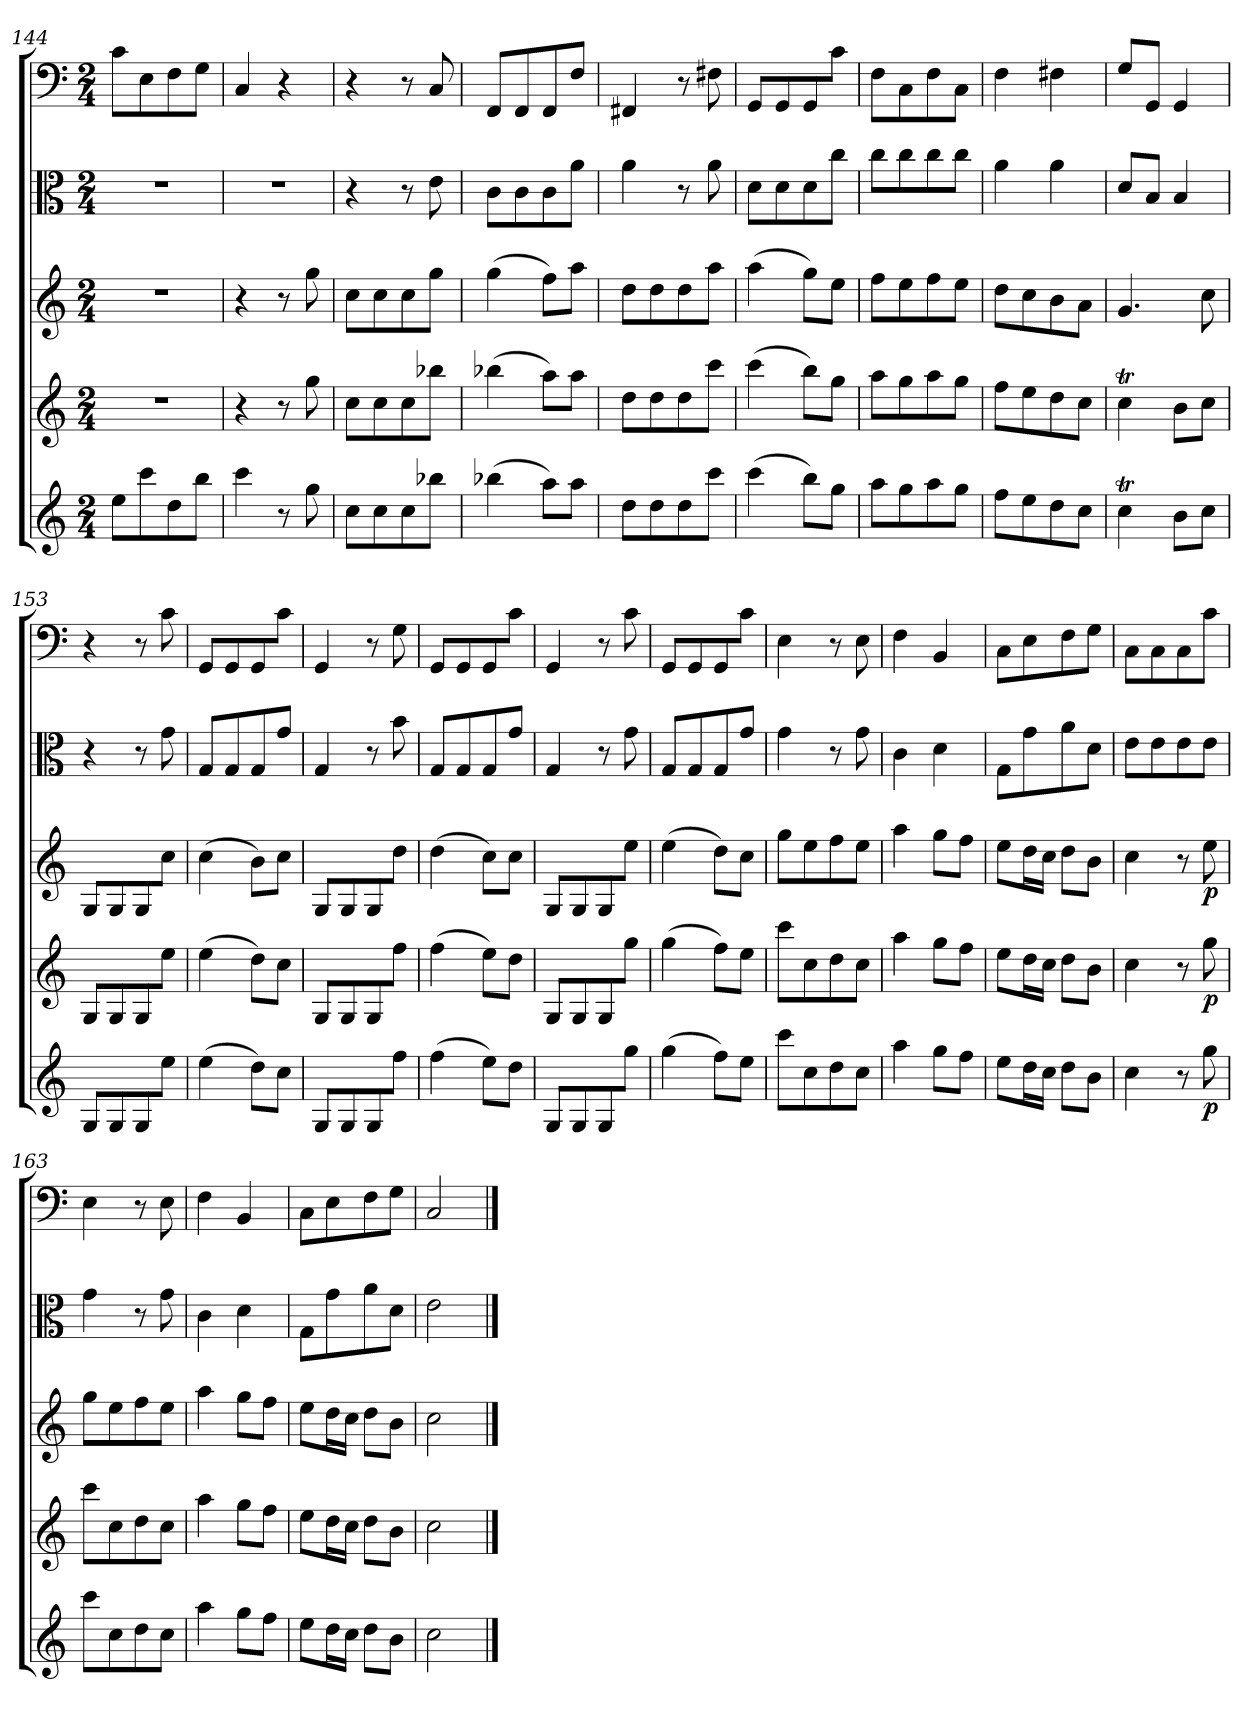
**kern	**dynam	**kern	**dynam	**kern	**dynam	**kern	**kern
*part5	*part5	*part4	*part4	*part3	*part3	*part2	*part1
*staff5	*staff5	*staff4	*staff4	*staff3	*staff3	*staff2	*staff1
*clefG2	*	*clefG2	*	*clefG2	*	*clefC3	*clefF4
*k[]	*	*k[]	*	*k[]	*	*k[]	*k[]
*C:	*	*C:	*	*C:	*	*C:	*C:
*M2/4	*	*M2/4	*	*M2/4	*	*M2/4	*M2/4
=144	=144	=144	=144	=144	=144	=144	=144
8ee\L	.	2r	.	2r	.	2r	8c\L
8ccc\	.	.	.	.	.	.	8E\
8dd\	.	.	.	.	.	.	8F\
8bb\J	.	.	.	.	.	.	8G\J
=145	=145	=145	=145	=145	=145	=145	=145
4ccc\	.	4r	.	4r	.	2r	4C/
8r	.	8r	.	8r	.	.	4r
8gg\	.	8gg\	.	8gg\	.	.	.
=146	=146	=146	=146	=146	=146	=146	=146
8cc\L	.	8cc\L	.	8cc\L	.	4r	4r
8cc\	.	8cc\	.	8cc\	.	.	.
8cc\	.	8cc\	.	8cc\	.	8r	8r
8bb-X\J	.	8bb-X\J	.	8gg\J	.	8e\	8C/
=147	=147	=147	=147	=147	=147	=147	=147
(4bb-X\	.	(4bb-X\	.	(4gg\	.	8c\L	8FF/L
.	.	.	.	.	.	8c\	8FF/
8aa\L)	.	8aa\L)	.	8ff\L)	.	8c\	8FF/
8aa\J	.	8aa\J	.	8aa\J	.	8a\J	8F/J
=148	=148	=148	=148	=148	=148	=148	=148
8dd\L	.	8dd\L	.	8dd\L	.	4a\	4FF#X/
8dd\	.	8dd\	.	8dd\	.	.	.
8dd\	.	8dd\	.	8dd\	.	8r	8r
8ccc\J	.	8ccc\J	.	8aa\J	.	8a\	8F#X\
=149	=149	=149	=149	=149	=149	=149	=149
(4ccc\	.	(4ccc\	.	(4aa\	.	8d\L	8GG/L
.	.	.	.	.	.	8d\	8GG/
8bb\L)	.	8bb\L)	.	8gg\L)	.	8d\	8GG/
8gg\J	.	8gg\J	.	8ee\J	.	8cc\J	8c\J
=150	=150	=150	=150	=150	=150	=150	=150
8aa\L	.	8aa\L	.	8ff\L	.	8cc\L	8F\L
8gg\	.	8gg\	.	8ee\	.	8cc\	8C\
8aa\	.	8aa\	.	8ff\	.	8cc\	8F\
8gg\J	.	8gg\J	.	8ee\J	.	8cc\J	8C\J
=151	=151	=151	=151	=151	=151	=151	=151
8ff\L	.	8ff\L	.	8dd\L	.	4a\	4F\
8ee\	.	8ee\	.	8cc\	.	.	.
8dd\	.	8dd\	.	8b\	.	4a\	4F#X\
8cc\J	.	8cc\J	.	8a\J	.	.	.
=152	=152	=152	=152	=152	=152	=152	=152
4ccT\	.	4ccT\	.	4.g/	.	8d/L	8G/L
.	.	.	.	.	.	8B/J	8GG/J
8b\L	.	8b\L	.	.	.	4B/	4GG/
8cc\J	.	8cc\J	.	8cc\	.	.	.
=153	=153	=153	=153	=153	=153	=153	=153
8G/L	.	8G/L	.	8G/L	.	4r	4r
8G/	.	8G/	.	8G/	.	.	.
8G/	.	8G/	.	8G/	.	8r	8r
8ee\J	.	8ee\J	.	8cc\J	.	8g\	8c\
=154	=154	=154	=154	=154	=154	=154	=154
(4ee\	.	(4ee\	.	(4cc\	.	8G/L	8GG/L
.	.	.	.	.	.	8G/	8GG/
8dd\L)	.	8dd\L)	.	8b\L)	.	8G/	8GG/
8cc\J	.	8cc\J	.	8cc\J	.	8g/J	8c\J
=155	=155	=155	=155	=155	=155	=155	=155
8G/L	.	8G/L	.	8G/L	.	4G/	4GG/
8G/	.	8G/	.	8G/	.	.	.
8G/	.	8G/	.	8G/	.	8r	8r
8ff\J	.	8ff\J	.	8dd\J	.	8b\	8G\
=156	=156	=156	=156	=156	=156	=156	=156
(4ff\	.	(4ff\	.	(4dd\	.	8G/L	8GG/L
.	.	.	.	.	.	8G/	8GG/
8ee\L)	.	8ee\L)	.	8cc\L)	.	8G/	8GG/
8dd\J	.	8dd\J	.	8cc\J	.	8g/J	8c\J
=157	=157	=157	=157	=157	=157	=157	=157
8G/L	.	8G/L	.	8G/L	.	4G/	4GG/
8G/	.	8G/	.	8G/	.	.	.
8G/	.	8G/	.	8G/	.	8r	8r
8gg\J	.	8gg\J	.	8ee\J	.	8g\	8c\
=158	=158	=158	=158	=158	=158	=158	=158
(4gg\	.	(4gg\	.	(4ee\	.	8G/L	8GG/L
.	.	.	.	.	.	8G/	8GG/
8ff\L)	.	8ff\L)	.	8dd\L)	.	8G/	8GG/
8ee\J	.	8ee\J	.	8cc\J	.	8g/J	8c\J
=159	=159	=159	=159	=159	=159	=159	=159
8ccc\L	.	8ccc\L	.	8gg\L	.	4g\	4E\
8cc\	.	8cc\	.	8ee\	.	.	.
8dd\	.	8dd\	.	8ff\	.	8r	8r
8cc\J	.	8cc\J	.	8ee\J	.	8g\	8E\
=160	=160	=160	=160	=160	=160	=160	=160
4aa\	.	4aa\	.	4aa\	.	4c\	4F\
8gg\L	.	8gg\L	.	8gg\L	.	4d\	4BB/
8ff\J	.	8ff\J	.	8ff\J	.	.	.
=161	=161	=161	=161	=161	=161	=161	=161
8ee\L	.	8ee\L	.	8ee\L	.	8G\L	8C\L
16dd\L	.	16dd\L	.	16dd\L	.	8g\	8E\
16cc\JJ	.	16cc\JJ	.	16cc\JJ	.	.	.
8dd\L	.	8dd\L	.	8dd\L	.	8a\	8F\
8b\J	.	8b\J	.	8b\J	.	8d\J	8G\J
=162	=162	=162	=162	=162	=162	=162	=162
4cc\	.	4cc\	.	4cc\	.	8e\L	8C\L
.	.	.	.	.	.	8e\	8C\
8r	.	8r	.	8r	.	8e\	8C\
8gg\	p	8gg\	p	8ee\	p	8e\J	8c\J
=163	=163	=163	=163	=163	=163	=163	=163
8ccc\L	.	8ccc\L	.	8gg\L	.	4g\	4E\
8cc\	.	8cc\	.	8ee\	.	.	.
8dd\	.	8dd\	.	8ff\	.	8r	8r
8cc\J	.	8cc\J	.	8ee\J	.	8g\	8E\
=164	=164	=164	=164	=164	=164	=164	=164
4aa\	.	4aa\	.	4aa\	.	4c\	4F\
8gg\L	.	8gg\L	.	8gg\L	.	4d\	4BB/
8ff\J	.	8ff\J	.	8ff\J	.	.	.
=165	=165	=165	=165	=165	=165	=165	=165
8ee\L	.	8ee\L	.	8ee\L	.	8G\L	8C\L
16dd\L	.	16dd\L	.	16dd\L	.	8g\	8E\
16cc\JJ	.	16cc\JJ	.	16cc\JJ	.	.	.
8dd\L	.	8dd\L	.	8dd\L	.	8a\	8F\
8b\J	.	8b\J	.	8b\J	.	8d\J	8G\J
=166	=166	=166	=166	=166	=166	=166	=166
2cc\	.	2cc\	.	2cc\	.	2e\	2C/
==	==	==	==	==	==	==	==
*-	*-	*-	*-	*-	*-	*-	*-
